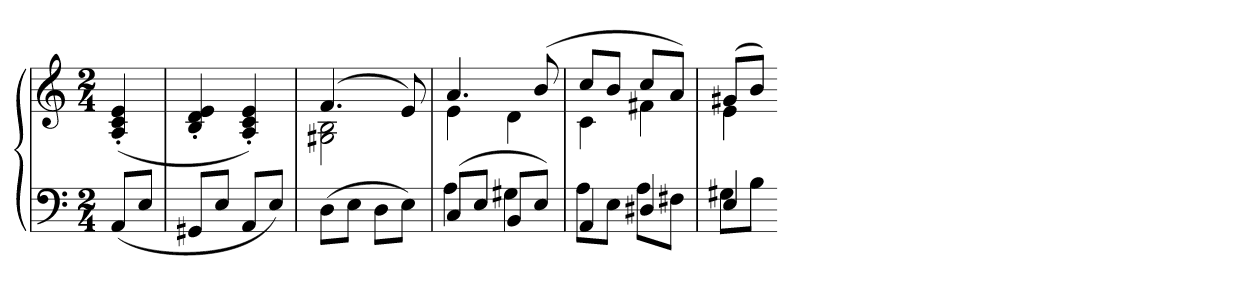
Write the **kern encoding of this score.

**kern	**kern
*part1	*part1
*staff2	*staff1
*clefF4	*clefG2
*k[]	*k[]
*a:	*a:
*M2/4	*M2/4
=	=
(8AAL	(4A' 4c' 4e'
8EJ	.
=219	=219
8GG#XL	4B' 4d' 4e'
8EJ	.
8AAL	4A' 4c' 4e')
8EJ)	.
=220	=220
*	*^
(8DL	(4.f	2G#X 2B
8EJ	.	.
8DL	.	.
8EJ)	8e)	.
=221	=221	=221
*^	*	*
(8CL	4A	4.a	4e
8EJ	.	.	.
8BBL	4G#X	.	4d
8EJ)	.	(8b	.
=222	=222	=222	=222
4AA	8AL	8ccL	4c
.	8EJ	8bJ	.
4D#X	8AL	8ccL	4f#X
.	8F#XJ	8aJ)	.
=223	=223	=223	=223
4E	8G#XL	(8g#XL	4e
.	8BJ	8bJ)	.
*v	*v	*	*
*	*v	*v
=-	=-
*-	*-
